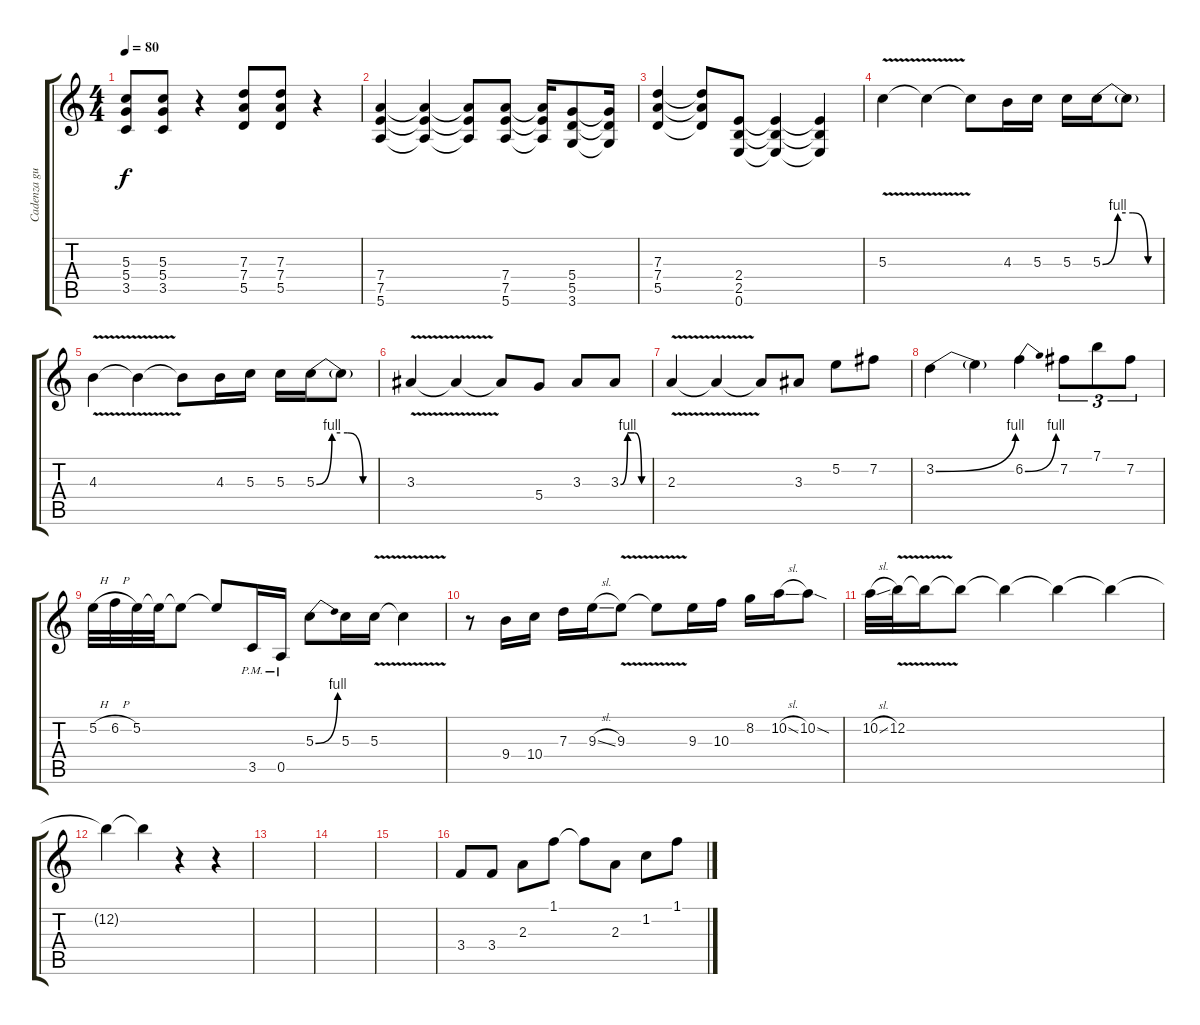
\track ("Cadenza guitar" "Cadenza gu") {instrument electricguitarclean}
\staff {score tabs}
\tuning (E4 B3 G3 D3 A2 E2) {hide}
\ts (4 4)
\tempo 80
\clef g2
\ks c
(5.3 5.4 3.5).8{dy f} (5.3 5.4 3.5).8 r.4 (7.3 7.4 5.5).8 (7.3 7.4 5.5).8 r.4 |
(7.4 7.5 5.6).4 (7.4{t} 7.5{t} 5.6{t}).4 (7.4{t} 7.5{t} 5.6{t}).8 (7.4 7.5 5.6).8 (7.4{t} 7.5{t} 5.6{t}).16 (5.4 5.5 3.6).8 (5.4{t} 5.5{t} 3.6{t}).16 |
(7.3 7.4 5.5).4 (7.3{t} 7.4{t} 5.5{t}).8 (2.4 2.5 0.6).8 (2.4{t} 2.5{t} 0.6{t}).4 (2.4{t} 2.5{t} 0.6{t}).4 |
5.3{v}.4{volume 9 instrument distortionguitar} 5.3{t}.4 5.3{t}.8 4.3.16 5.3.16 5.3.16 5.3{be (custom 0 0 15 4 30 4 45 0 60 0)}.16 5.3{t}.8 |
4.3{v}.4 4.3{t}.4 4.3{t}.8 4.3.16 5.3.16 5.3.16 5.3{be (custom 0 0 15 4 30 4 45 0 60 0)}.16 5.3{t}.8 |
3.3{v}.4 3.3{t}.4 3.3{t}.8 5.4.8 3.3.8 3.3{be (custom 0 0 15 4 30 4 45 0 60 0)}.8 |
2.3{v}.4 2.3{t}.4 2.3{t}.8 3.3.8 5.2.8 7.2.8 |
3.2{be (bend 0 0 60 4)}.4 3.2{t}.4 6.2{be (bend 0 0 60 4)}.4 7.2.8{tu (3 2)} 7.1.8{tu (3 2)} 7.2.8{tu (3 2)} |
5.2{h}.32 6.2{h}.32 5.2.32 5.2{t}.32 5.2{t}.8 5.2{t}.8 3.5{pm}.16 0.5{pm}.16 5.3{be (bend 0 0 60 4)}.8 5.3.16 5.3{v}.16 5.3{t}.4 |
r.8 9.4.16 10.4.16 7.3.16 9.3{sl}.16 9.3{v}.8 9.3{t}.8 9.3.16 10.3.16 8.2.16 10.2{sl}.16 10.2{sod}.8 |
10.2{sl}.32 12.2{v}.32 12.2{t}.16 12.2{t}.8 12.2{t}.4 12.2{t}.4 12.2{t}.4{volume 0} |
12.2{t}.4 12.2{t}.4 r.4{volume 11} r.4 |
|
|
|
3.4.8{volume 8 instrument distortionguitar} 3.4.8 2.3.8 1.1.8 1.1{t}.8 2.3.8 1.2.8 1.1.8
